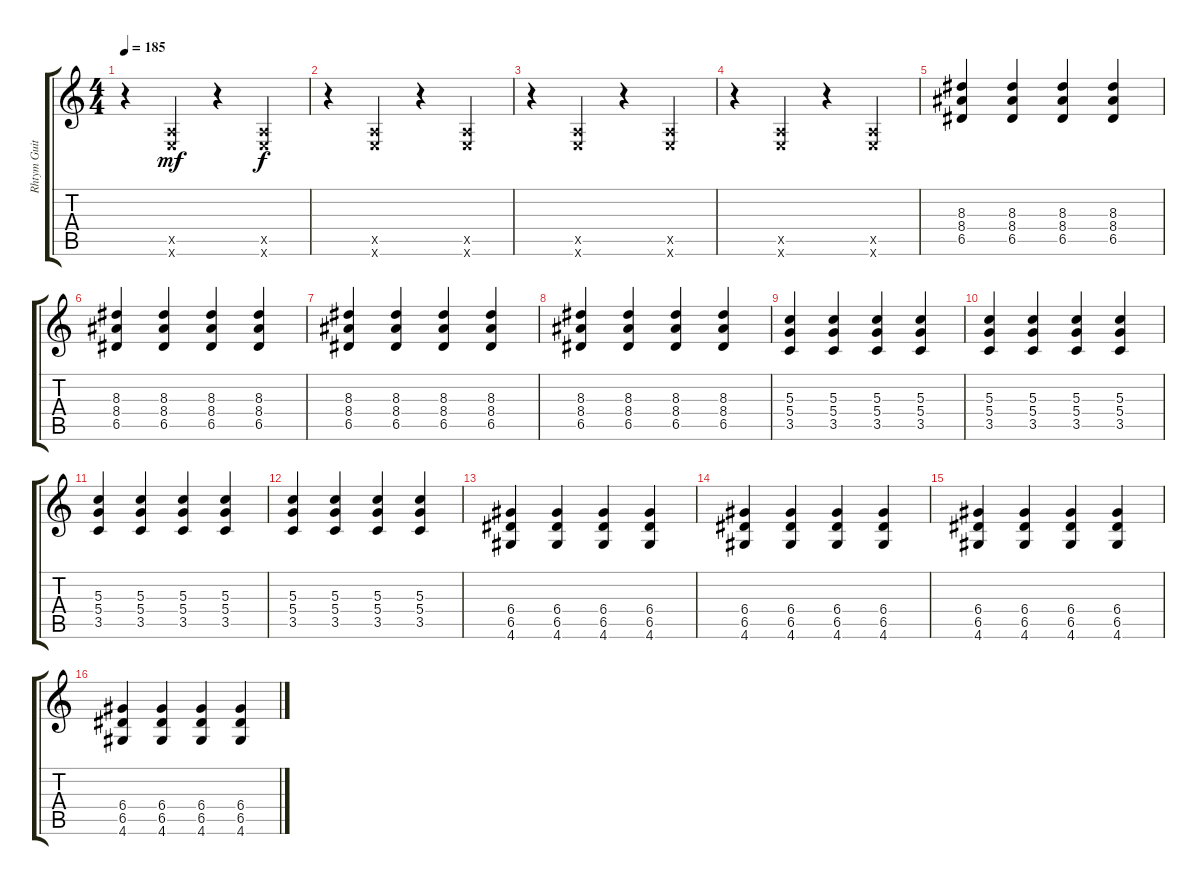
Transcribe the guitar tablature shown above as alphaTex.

\track ("Rhtym Guitar 1" "Rhtym Guit") {instrument acousticguitarsteel}
\staff {score tabs}
\tuning (E4 B3 G3 D3 A2 E2) {hide}
\ts (4 4)
\tempo 185
\clef g2
\ks c
r.4{dy mf instrument acousticguitarsteel} (0.5{x} 0.6{x}).4 r.4 (0.5{x} 0.6{x}).4{dy f} |
r.4 (0.5{x} 0.6{x}).4 r.4 (0.5{x} 0.6{x}).4 |
r.4 (0.5{x} 0.6{x}).4 r.4 (0.5{x} 0.6{x}).4 |
r.4 (0.5{x} 0.6{x}).4 r.4 (0.5{x} 0.6{x}).4 |
(8.3 8.4 6.5).4 (8.3 8.4 6.5).4 (8.3 8.4 6.5).4 (8.3 8.4 6.5).4 |
(8.3 8.4 6.5).4 (8.3 8.4 6.5).4 (8.3 8.4 6.5).4 (8.3 8.4 6.5).4 |
(8.3 8.4 6.5).4 (8.3 8.4 6.5).4 (8.3 8.4 6.5).4 (8.3 8.4 6.5).4 |
(8.3 8.4 6.5).4 (8.3 8.4 6.5).4 (8.3 8.4 6.5).4 (8.3 8.4 6.5).4 |
(5.3 5.4 3.5).4 (5.3 5.4 3.5).4 (5.3 5.4 3.5).4 (5.3 5.4 3.5).4 |
(5.3 5.4 3.5).4 (5.3 5.4 3.5).4 (5.3 5.4 3.5).4 (5.3 5.4 3.5).4 |
(5.3 5.4 3.5).4 (5.3 5.4 3.5).4 (5.3 5.4 3.5).4 (5.3 5.4 3.5).4 |
(5.3 5.4 3.5).4 (5.3 5.4 3.5).4 (5.3 5.4 3.5).4 (5.3 5.4 3.5).4 |
(6.4 6.5 4.6).4 (6.4 6.5 4.6).4 (6.4 6.5 4.6).4 (6.4 6.5 4.6).4 |
(6.4 6.5 4.6).4 (6.4 6.5 4.6).4 (6.4 6.5 4.6).4 (6.4 6.5 4.6).4 |
(6.4 6.5 4.6).4 (6.4 6.5 4.6).4 (6.4 6.5 4.6).4 (6.4 6.5 4.6).4 |
(6.4 6.5 4.6).4 (6.4 6.5 4.6).4 (6.4 6.5 4.6).4 (6.4 6.5 4.6).4
